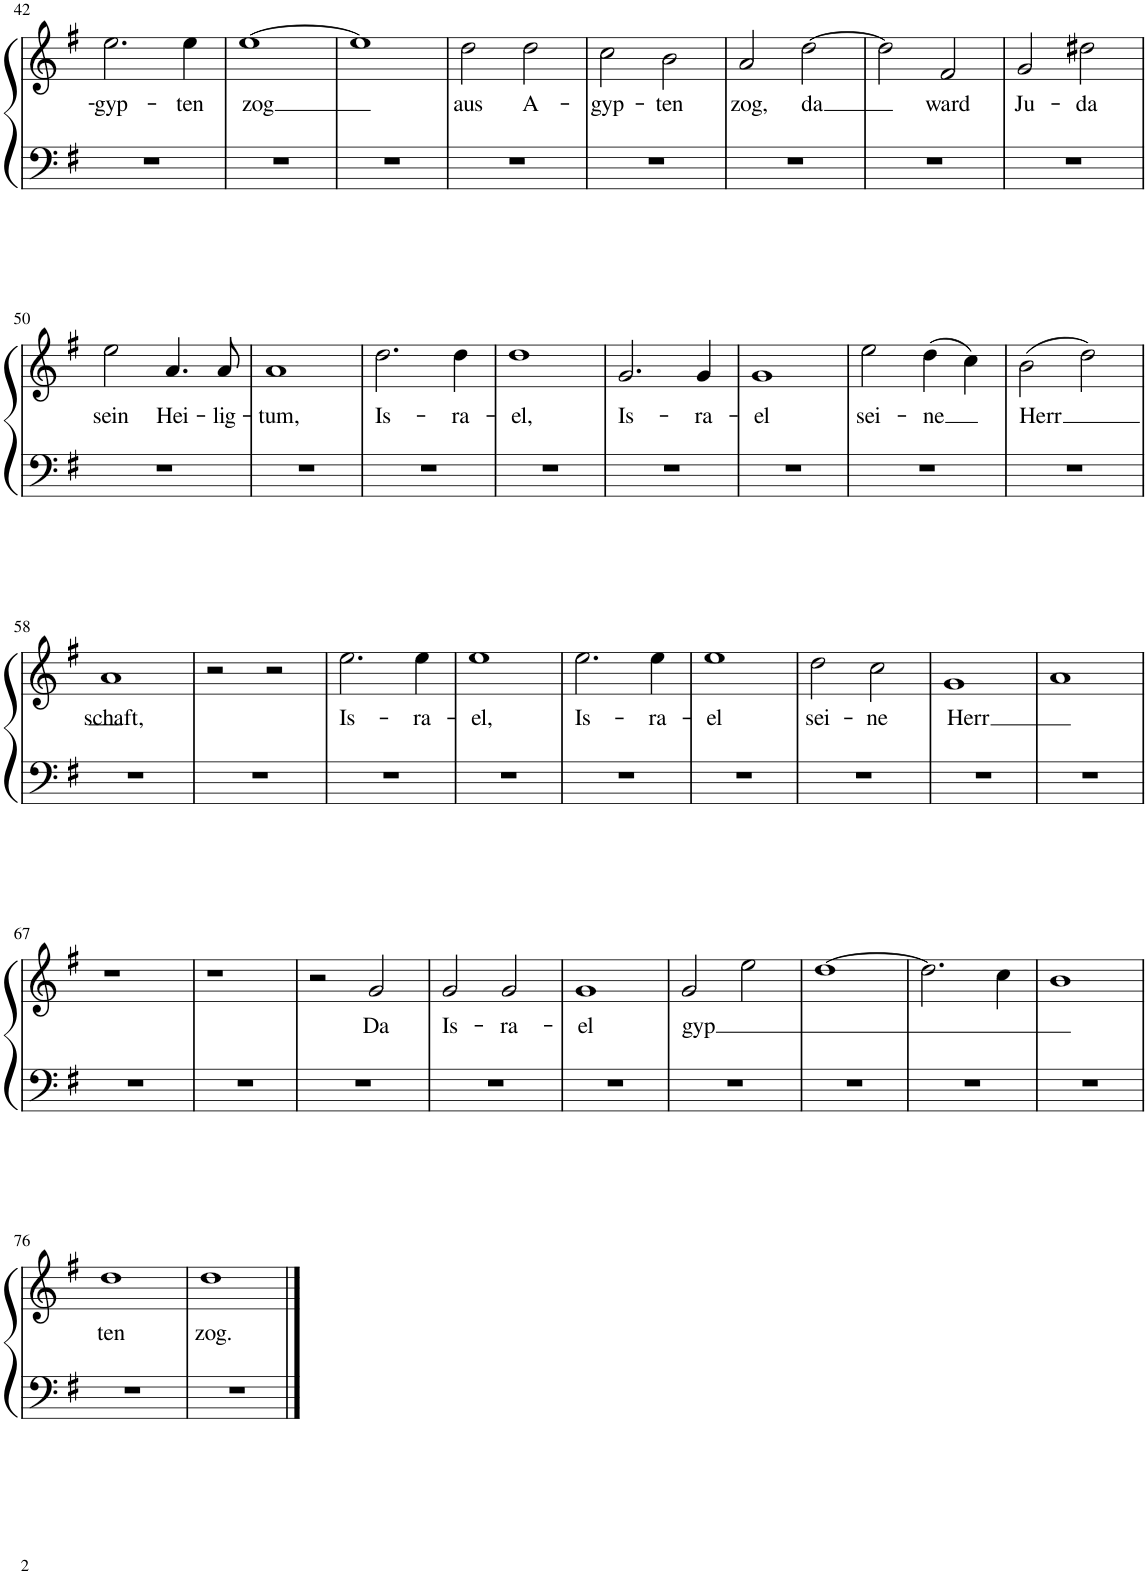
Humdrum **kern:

**kern	**kern	**text
*part1	*part1	*part1
*staff2	*staff1	*staff1
*I"Piano	*	*
*I'Pno.	*	*
!!LO:PB:g=z
*clefF4	*clefG2	*
*k[f#]	*k[f#]	*
*M2/2	*M2/2	*
*met(c|)	*met(c|)	*
=42	=42	=42
!	!	!LO:LY:b
1r	2.ee\	-gyp-
!	!	!LO:LY:b
.	4ee\	-ten
=43	=43	=43
!	!	!LO:LY:b
1r	[1ee	zog
=44	=44	=44
1r	1ee]	.
=45	=45	=45
!	!	!LO:LY:b
1r	2dd\	aus
!	!	!LO:LY:b
.	2dd\	A-
=46	=46	=46
!	!	!LO:LY:b
1r	2cc\	-gyp-
!	!	!LO:LY:b
.	2b\	-ten
=47	=47	=47
!	!	!LO:LY:b
1r	2a/	zog,
!	!	!LO:LY:b
.	[2dd\	da
=48	=48	=48
1r	2dd\]	.
!	!	!LO:LY:b
.	2f#/	ward
=49	=49	=49
!	!	!LO:LY:b
1r	2g/	Ju-
!	!	!LO:LY:b
.	2dd#X\	-da
!!LO:LB:g=z
=50	=50	=50
!	!	!LO:LY:b
1r	2ee\	sein
!	!	!LO:LY:b
.	4.a/	Hei-
!	!	!LO:LY:b
.	8a/	-lig-
=51	=51	=51
!	!	!LO:LY:b
1r	1a	-tum,
=52	=52	=52
!	!	!LO:LY:b
1r	2.dd\	Is-
!	!	!LO:LY:b
.	4dd\	-ra-
=53	=53	=53
!	!	!LO:LY:b
1r	1dd	-el,
=54	=54	=54
!	!	!LO:LY:b
1r	2.g/	Is-
!	!	!LO:LY:b
.	4g/	-ra-
=55	=55	=55
!	!	!LO:LY:b
1r	1g	-el
=56	=56	=56
!	!	!LO:LY:b
1r	2ee\	sei-
!	!	!LO:LY:b
.	(4dd\	-ne
.	4cc\)	.
=57	=57	=57
!	!	!LO:LY:b
1r	(2b\	Herr
.	2dd\)	.
!!LO:LB:g=z
=58	=58	=58
!	!	!LO:LY:b
1r	1a	schaft,
=59	=59	=59
1r	2r	.
.	2r	.
=60	=60	=60
!	!	!LO:LY:b
1r	2.ee\	Is-
!	!	!LO:LY:b
.	4ee\	-ra-
=61	=61	=61
!	!	!LO:LY:b
1r	1ee	-el,
=62	=62	=62
!	!	!LO:LY:b
1r	2.ee\	Is-
!	!	!LO:LY:b
.	4ee\	-ra-
=63	=63	=63
!	!	!LO:LY:b
1r	1ee	-el
=64	=64	=64
!	!	!LO:LY:b
1r	2dd\	sei-
!	!	!LO:LY:b
.	2cc\	-ne
=65	=65	=65
!	!	!LO:LY:b
1r	1g	Herr
=66	=66	=66
1r	1a	.
!!LO:LB:g=z
=67	=67	=67
1r	1r	.
=68	=68	=68
1r	1r	.
=69	=69	=69
1r	2r	.
!	!	!LO:LY:b
.	2g/	Da
=70	=70	=70
!	!	!LO:LY:b
1r	2g/	Is-
!	!	!LO:LY:b
.	2g/	-ra-
=71	=71	=71
!	!	!LO:LY:b
1r	1g	-el
=72	=72	=72
!	!	!LO:LY:b
1r	2g/	-gyp
.	2ee\	.
=73	=73	=73
1r	[1dd	.
=74	=74	=74
1r	2.dd\]	.
.	4cc\	.
=75	=75	=75
1r	1b	.
!!LO:LB:g=z
=76	=76	=76
!	!	!LO:LY:b
1r	1dd	ten
=77	=77	=77
!	!	!LO:LY:b
1r	1dd	zog.
==	==	==
*-	*-	*-
